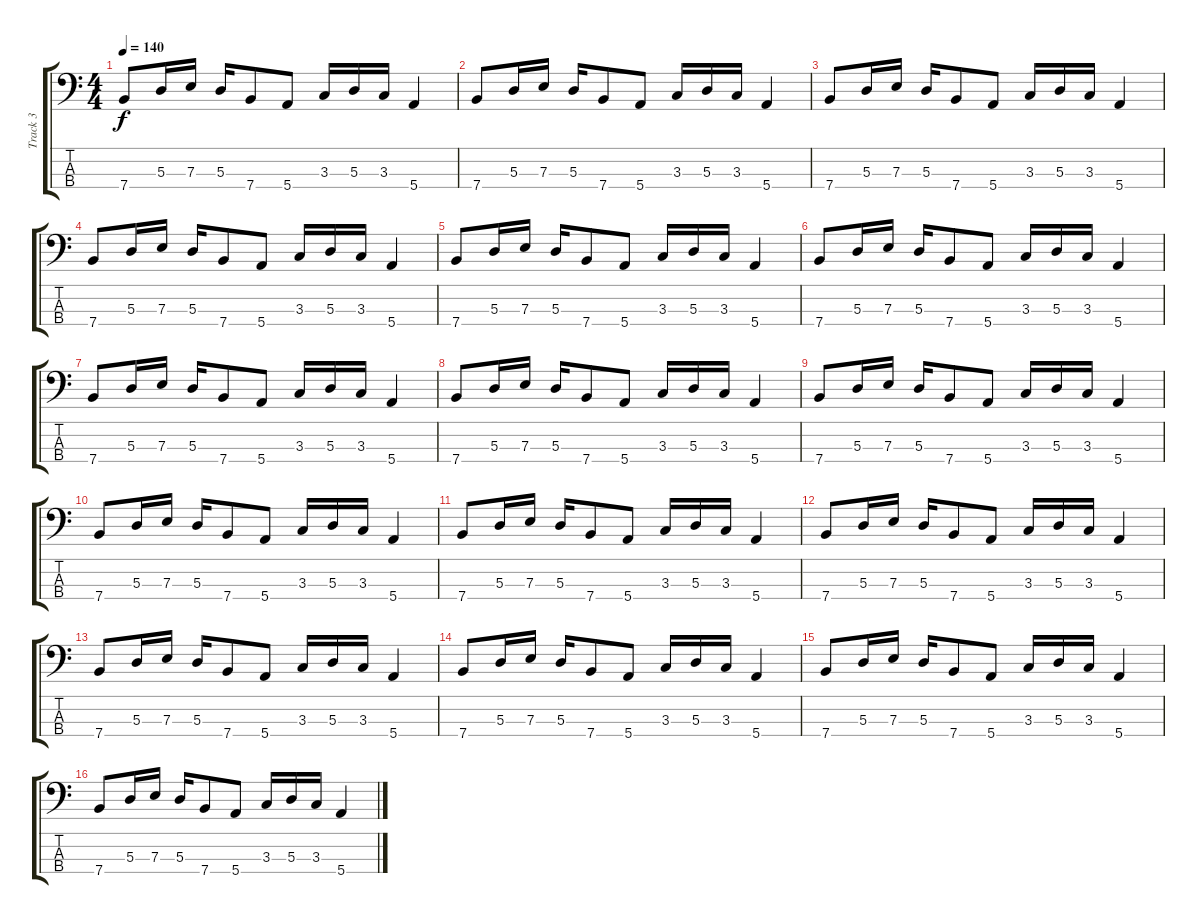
\track ("Track 3" "Track 3") {instrument electricbassfinger}
\staff {score tabs}
\tuning (G2 D2 A1 E1) {hide}
\ts (4 4)
\tempo 140
\clef f4
\ks c
7.4.8{dy f instrument electricbassfinger} 5.3.16 7.3.16 5.3.16 7.4.8 5.4.8 3.3.16 5.3.16 3.3.16 5.4.4 |
7.4.8 5.3.16 7.3.16 5.3.16 7.4.8 5.4.8 3.3.16 5.3.16 3.3.16 5.4.4 |
7.4.8 5.3.16 7.3.16 5.3.16 7.4.8 5.4.8 3.3.16 5.3.16 3.3.16 5.4.4 |
7.4.8 5.3.16 7.3.16 5.3.16 7.4.8 5.4.8 3.3.16 5.3.16 3.3.16 5.4.4 |
7.4.8 5.3.16 7.3.16 5.3.16 7.4.8 5.4.8 3.3.16 5.3.16 3.3.16 5.4.4 |
7.4.8 5.3.16 7.3.16 5.3.16 7.4.8 5.4.8 3.3.16 5.3.16 3.3.16 5.4.4 |
7.4.8 5.3.16 7.3.16 5.3.16 7.4.8 5.4.8 3.3.16 5.3.16 3.3.16 5.4.4 |
7.4.8 5.3.16 7.3.16 5.3.16 7.4.8 5.4.8 3.3.16 5.3.16 3.3.16 5.4.4 |
7.4.8 5.3.16 7.3.16 5.3.16 7.4.8 5.4.8 3.3.16 5.3.16 3.3.16 5.4.4 |
7.4.8 5.3.16 7.3.16 5.3.16 7.4.8 5.4.8 3.3.16 5.3.16 3.3.16 5.4.4 |
7.4.8 5.3.16 7.3.16 5.3.16 7.4.8 5.4.8 3.3.16 5.3.16 3.3.16 5.4.4 |
7.4.8 5.3.16 7.3.16 5.3.16 7.4.8 5.4.8 3.3.16 5.3.16 3.3.16 5.4.4 |
7.4.8 5.3.16 7.3.16 5.3.16 7.4.8 5.4.8 3.3.16 5.3.16 3.3.16 5.4.4 |
7.4.8 5.3.16 7.3.16 5.3.16 7.4.8 5.4.8 3.3.16 5.3.16 3.3.16 5.4.4 |
7.4.8 5.3.16 7.3.16 5.3.16 7.4.8 5.4.8 3.3.16 5.3.16 3.3.16 5.4.4 |
7.4.8 5.3.16 7.3.16 5.3.16 7.4.8 5.4.8 3.3.16 5.3.16 3.3.16 5.4.4
